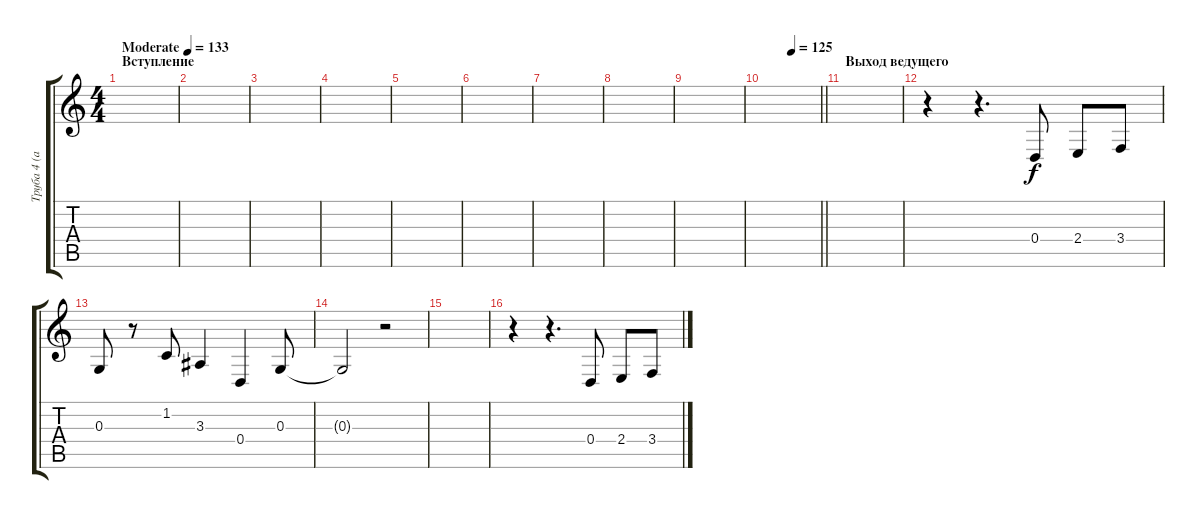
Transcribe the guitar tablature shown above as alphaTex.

\track ("Труба 4 (аккомп.)" "Труба 4 (а") {instrument trombone}
\staff {score tabs}
\tuning (E4 B3 G3 D3 A2 E2) {hide}
\ts (4 4)
\section ("" "Вступление")
\tempo (133 "Moderate")
\clef g2
\ks c
|
|
|
|
|
|
|
|
|
\tempo (125 0.5)
\barLineRight lightlight
|
\section ("" "Выход ведущего")
|
r.4 r.4{d} 0.4.8 2.4.8 3.4.8 |
0.3.8 r.8 1.2.8 3.3.4 0.4.4 0.3.8 |
0.3{t}.2 r.2 |
|
r.4 r.4{d} 0.4.8 2.4.8 3.4.8
